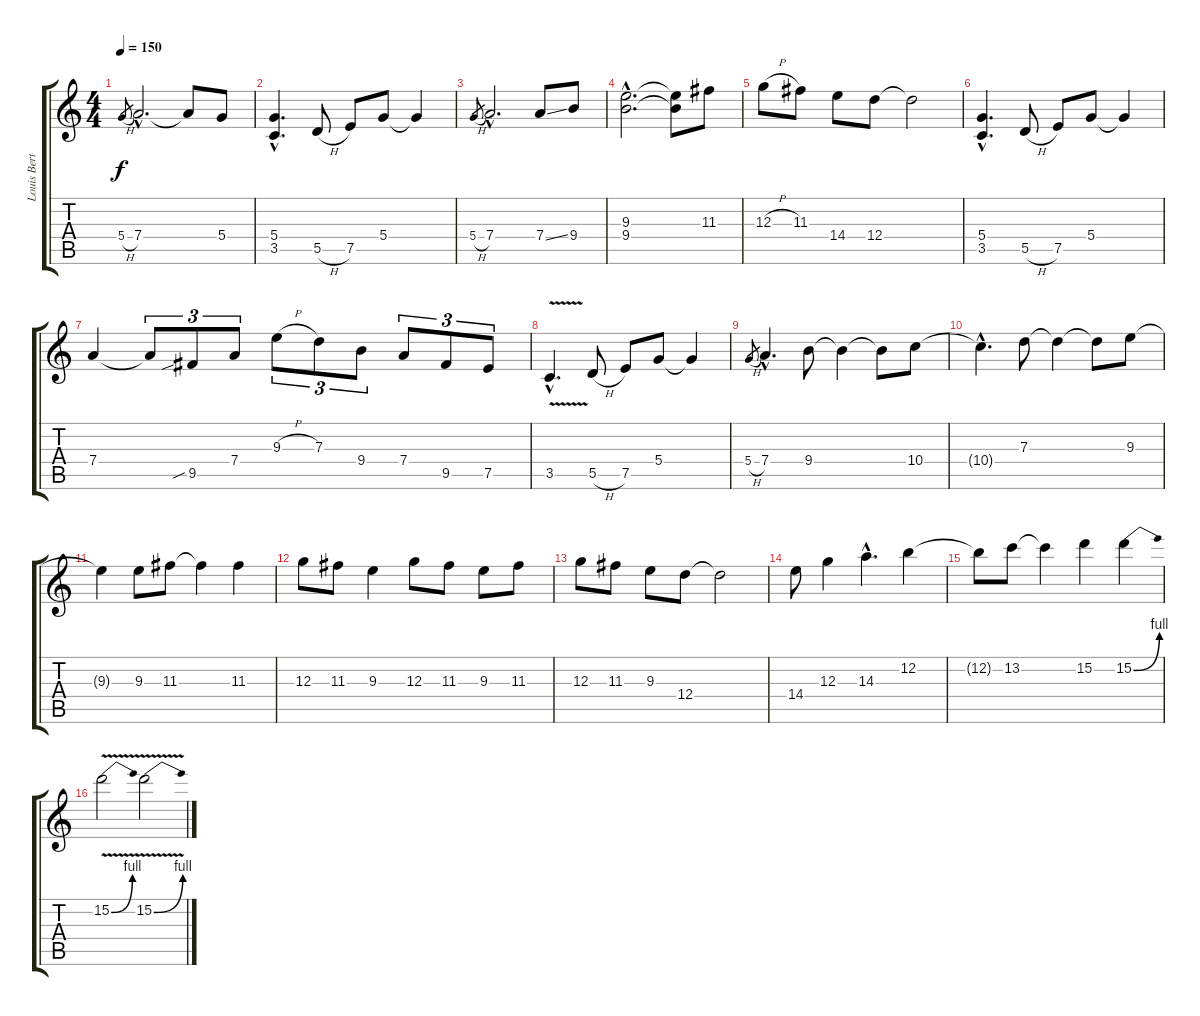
\track ("Louis Bertignac" "Louis Bert") {instrument overdrivenguitar}
\staff {score tabs}
\tuning (E4 B3 G3 D3 A2 E2) {hide}
\ts (4 4)
\tempo 150
\clef g2
\ks c
5.4{h}.8{gr dy f} 7.4{hac}.2{d} 7.4{t}.8 5.4.8 |
(5.4{hac} 3.5{hac}).4{d} 5.5{h}.8 7.5.8 5.4.8 5.4{t}.4 |
5.4{h}.8{gr} 7.4{hac}.2{d} 7.4{ss}.8 9.4.8 |
(9.3{hac} 9.4{hac}).2{d} (9.3{t} 9.4{t}).8 11.3.8 |
12.3{h}.8 11.3.8 14.4.8 12.4.8 12.4{t}.2 |
(5.4{hac} 3.5{hac}).4{d} 5.5{h}.8 7.5.8 5.4.8 5.4{t}.4 |
7.4.4 7.4{t}.8{tu (3 2)} 9.5{sib}.8{tu (3 2)} 7.4.8{tu (3 2)} 9.3{h}.8{tu (3 2)} 7.3.8{tu (3 2)} 9.4.8{tu (3 2)} 7.4.8{tu (3 2)} 9.5.8{tu (3 2)} 7.5.8{tu (3 2)} |
3.5{v hac}.4{d} 5.5{h}.8 7.5.8 5.4.8 5.4{t}.4 |
5.4{h}.8{gr} 7.4{hac}.4{d} 9.4.8 9.4{t}.4 9.4{t}.8 10.4.8 |
10.4{hac t}.4{d} 7.3.8 7.3{t}.4 7.3{t}.8 9.3.8 |
9.3{t}.4 9.3.8 11.3.8 11.3{t}.4 11.3.4 |
12.3.8 11.3.8 9.3.4 12.3.8 11.3.8 9.3.8 11.3.8 |
12.3.8 11.3.8 9.3.8 12.4.8 12.4{t}.2 |
14.4.8 12.3.4 14.3{hac}.4{d} 12.2.4 |
12.2{t}.8 13.2.8 13.2{t}.4 15.2.4 15.2{be (bend 0 0 60 4)}.4 |
15.2{be (bend 0 0 60 4) v}.2 15.2{be (bend 0 0 60 4) v}.2
